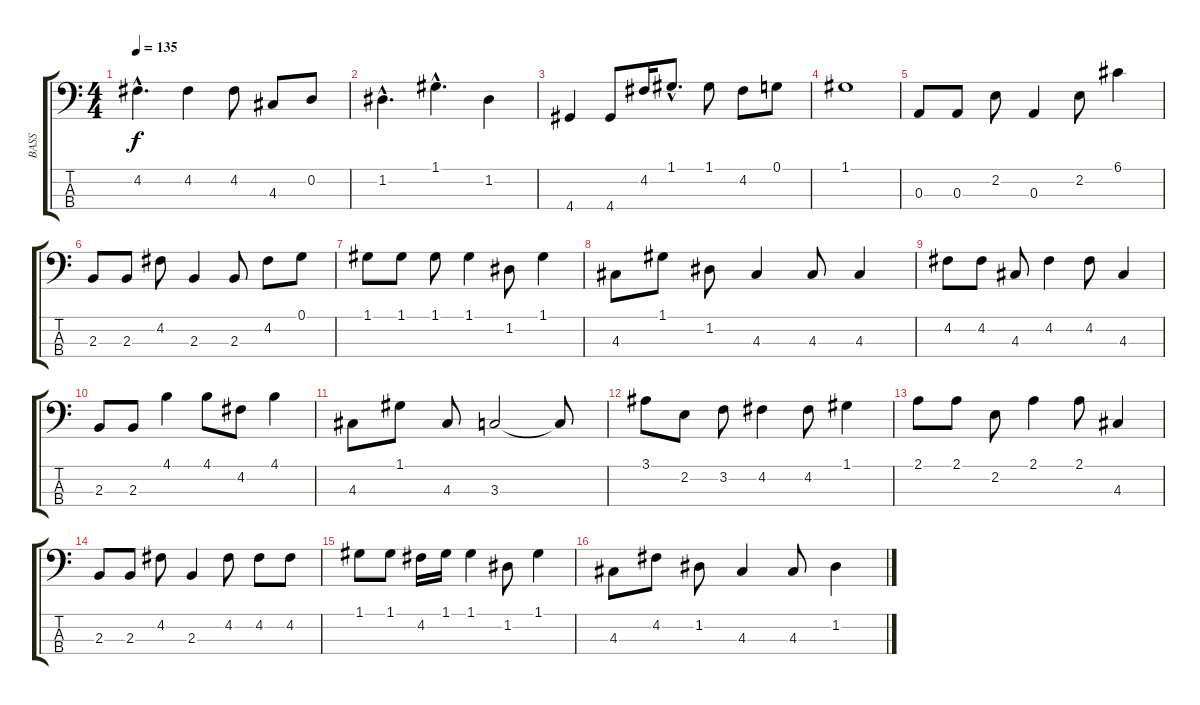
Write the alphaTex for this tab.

\track ("BASS" "BASS") {instrument electricbassfinger}
\staff {score tabs}
\tuning (G2 D2 A1 E1) {hide}
\ts (4 4)
\tempo 135
\clef f4
\ks c
4.2{hac}.4{d dy f} 4.2.4 4.2.8 4.3.8 0.2.8 |
1.2{hac}.4{d} 1.1{hac}.4{d} 1.2.4 |
4.4.4 4.4.8 4.2.16 1.1{hac}.8{d} 1.1.8 4.2.8 0.1.8 |
1.1.1 |
0.3.8 0.3.8 2.2.8 0.3.4 2.2.8 6.1.4 |
2.3.8 2.3.8 4.2.8 2.3.4 2.3.8 4.2.8 0.1.8 |
1.1.8 1.1.8 1.1.8 1.1.4 1.2.8 1.1.4 |
4.3.8 1.1.8 1.2.8 4.3.4 4.3.8 4.3.4 |
4.2.8 4.2.8 4.3.8 4.2.4 4.2.8 4.3.4 |
2.3.8 2.3.8 4.1.4 4.1.8 4.2.8 4.1.4 |
4.3.8 1.1.8 4.3.8 3.3.2 3.3{t}.8 |
3.1.8 2.2.8 3.2.8 4.2.4 4.2.8 1.1.4 |
2.1.8 2.1.8 2.2.8 2.1.4 2.1.8 4.3.4 |
2.3.8 2.3.8 4.2.8 2.3.4 4.2.8 4.2.8 4.2.8 |
1.1.8 1.1.8 4.2.16 1.1.16 1.1.4 1.2.8 1.1.4 |
4.3.8 4.2.8 1.2.8 4.3.4 4.3.8 1.2.4
